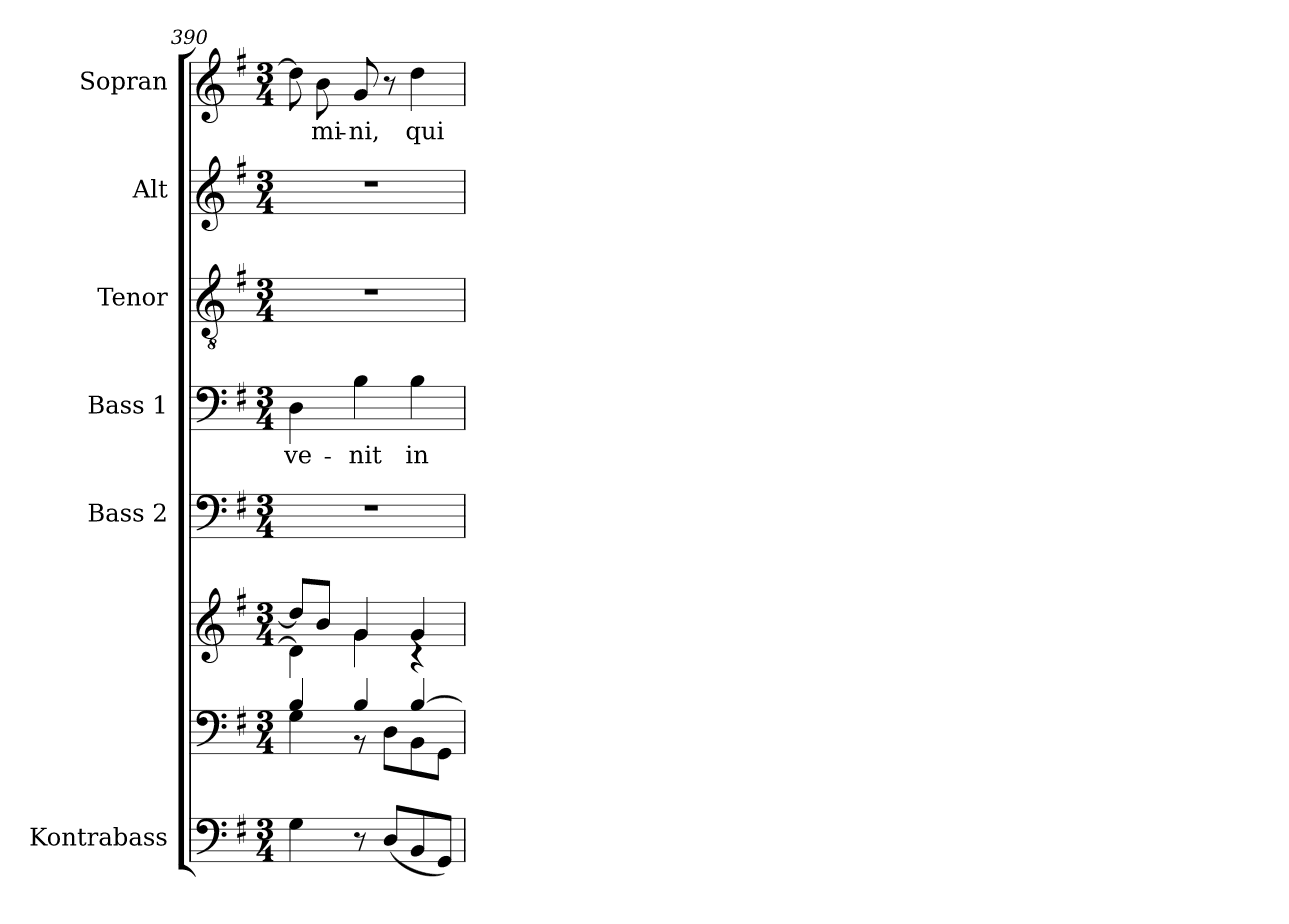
**kern	**kern	**kern	**kern	**kern	**text	**kern	**kern	**kern	**text
*part7	*part6	*part6	*part5	*part4	*part4	*part3	*part2	*part1	*part1
*staff8	*staff7	*staff6	*staff5	*staff4	*staff4	*staff3	*staff2	*staff1	*staff1
*I"Kontrabass	*	*	*I"Bass 2	*I"Bass 1	*	*I"Tenor	*I"Alt	*I"Sopran	*
*I'Kb.	*	*	*I'B. 2	*I'B. 1	*	*I'T.	*I'A.	*I'S.	*
*clefF4	*clefF4	*clefG2	*clefF4	*clefF4	*	*clefGv2	*clefG2	*clefG2	*
*ITrd7c12	*	*	*	*	*	*	*	*	*
*k[f#]	*k[f#]	*k[f#]	*k[f#]	*k[f#]	*	*k[f#]	*k[f#]	*k[f#]	*
*G:	*G:	*G:	*G:	*G:	*	*G:	*G:	*G:	*
*M3/4	*M3/4	*M3/4	*M3/4	*M3/4	*	*M3/4	*M3/4	*M3/4	*
=390	=390	=390	=390	=390	=390	=390	=390	=390	=390
*	*^	*^	*	*	*	*	*	*	*
!	!	!	!	!	!	!	!LO:LY:b	!	!	!	!
4GG\	4B/	4G\	8dd/L]	4d\]	2.r	4D\	ve-	2.r	2.r	8dd\]	.
!	!	!	!	!	!	!	!	!	!	!	!LO:LY:b
.	.	.	8b/J	.	.	.	.	.	.	8b\	-mi-
!	!	!	!	!	!	!	!LO:LY:b	!	!	!	!LO:LY:b
8r	4B/	8r	4g/	4g\	.	4B\	-nit	.	.	8g/	-ni,
(<8DD/L	.	8D\L	.	.	.	.	.	.	.	8r	.
!	!	!	!	!	!	!	!LO:LY:b	!	!	!	!LO:LY:b
8BBB/	[>4B/	8BB\	4g/	4rB	.	4B\	in	.	.	4dd\	qui
8GGG/J)	.	8GG\J	.	.	.	.	.	.	.	.	.
*	*v	*v	*	*	*	*	*	*	*	*	*
*	*	*v	*v	*	*	*	*	*	*	*
=	=	=	=	=	=	=	=	=	=
*-	*-	*-	*-	*-	*-	*-	*-	*-	*-
